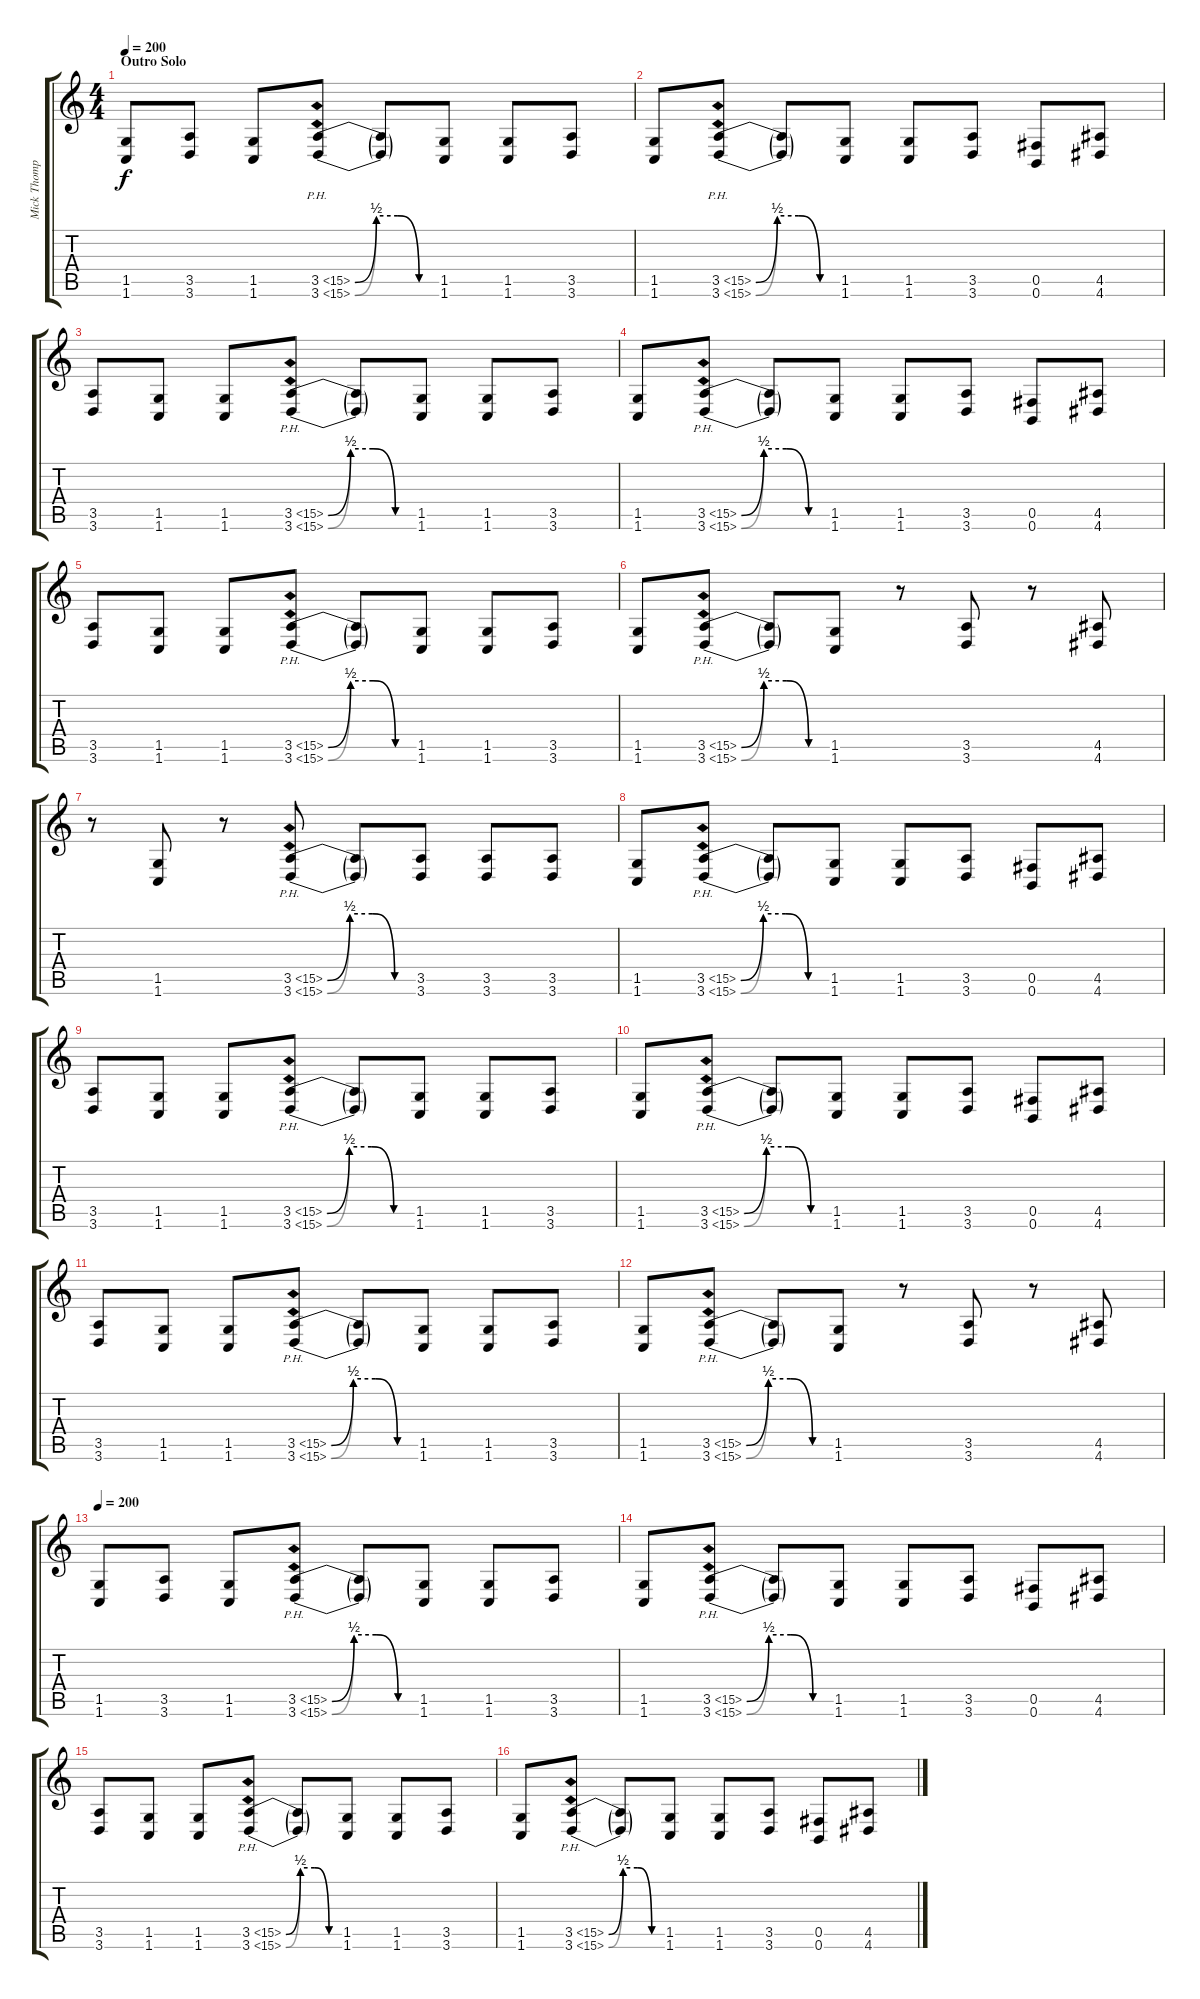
\track ("Mick Thompson" "Mick Thomp") {instrument distortionguitar}
\staff {score tabs}
\tuning (Db4 Ab3 E3 B2 Gb2 B1) {hide}
\ts (4 4)
\section ("" "Outro Solo")
\tempo 200
\clef g2
\ks c
(1.5 1.6).8{dy f} (3.5 3.6).8 (1.5 1.6).8 (3.5{be (custom 0 0 15 2 30 2 45 0 60 0) ph 12} 3.6{be (custom 0 0 15 2 30 2 45 0 60 0) ph 12}).8 (3.5{t} 3.6{t}).8 (1.5 1.6).8 (1.5 1.6).8 (3.5 3.6).8 |
(1.5 1.6).8 (3.5{be (custom 0 0 15 2 30 2 45 0 60 0) ph 12} 3.6{be (custom 0 0 15 2 30 2 45 0 60 0) ph 12}).8 (3.5{t} 3.6{t}).8 (1.5 1.6).8 (1.5 1.6).8 (3.5 3.6).8 (0.5 0.6).8 (4.5 4.6).8 |
(3.5 3.6).8 (1.5 1.6).8 (1.5 1.6).8 (3.5{be (custom 0 0 15 2 30 2 45 0 60 0) ph 12} 3.6{be (custom 0 0 15 2 30 2 45 0 60 0) ph 12}).8 (3.5{t} 3.6{t}).8 (1.5 1.6).8 (1.5 1.6).8 (3.5 3.6).8 |
(1.5 1.6).8 (3.5{be (custom 0 0 15 2 30 2 45 0 60 0) ph 12} 3.6{be (custom 0 0 15 2 30 2 45 0 60 0) ph 12}).8 (3.5{t} 3.6{t}).8 (1.5 1.6).8 (1.5 1.6).8 (3.5 3.6).8 (0.5 0.6).8 (4.5 4.6).8 |
(3.5 3.6).8 (1.5 1.6).8 (1.5 1.6).8 (3.5{be (custom 0 0 15 2 30 2 45 0 60 0) ph 12} 3.6{be (custom 0 0 15 2 30 2 45 0 60 0) ph 12}).8 (3.5{t} 3.6{t}).8 (1.5 1.6).8 (1.5 1.6).8 (3.5 3.6).8 |
(1.5 1.6).8 (3.5{be (custom 0 0 15 2 30 2 45 0 60 0) ph 12} 3.6{be (custom 0 0 15 2 30 2 45 0 60 0) ph 12}).8 (3.5{t} 3.6{t}).8 (1.5 1.6).8 r.8 (3.5 3.6).8 r.8 (4.5 4.6).8 |
r.8 (1.5 1.6).8 r.8 (3.5{be (custom 0 0 15 2 30 2 45 0 60 0) ph 12} 3.6{be (custom 0 0 15 2 30 2 45 0 60 0) ph 12}).8 (3.5{t} 3.6{t}).8 (3.5 3.6).8 (3.5 3.6).8 (3.5 3.6).8 |
(1.5 1.6).8 (3.5{be (custom 0 0 15 2 30 2 45 0 60 0) ph 12} 3.6{be (custom 0 0 15 2 30 2 45 0 60 0) ph 12}).8 (3.5{t} 3.6{t}).8 (1.5 1.6).8 (1.5 1.6).8 (3.5 3.6).8 (0.5 0.6).8 (4.5 4.6).8 |
(3.5 3.6).8 (1.5 1.6).8 (1.5 1.6).8 (3.5{be (custom 0 0 15 2 30 2 45 0 60 0) ph 12} 3.6{be (custom 0 0 15 2 30 2 45 0 60 0) ph 12}).8 (3.5{t} 3.6{t}).8 (1.5 1.6).8 (1.5 1.6).8 (3.5 3.6).8 |
(1.5 1.6).8 (3.5{be (custom 0 0 15 2 30 2 45 0 60 0) ph 12} 3.6{be (custom 0 0 15 2 30 2 45 0 60 0) ph 12}).8 (3.5{t} 3.6{t}).8 (1.5 1.6).8 (1.5 1.6).8 (3.5 3.6).8 (0.5 0.6).8 (4.5 4.6).8 |
(3.5 3.6).8 (1.5 1.6).8 (1.5 1.6).8 (3.5{be (custom 0 0 15 2 30 2 45 0 60 0) ph 12} 3.6{be (custom 0 0 15 2 30 2 45 0 60 0) ph 12}).8 (3.5{t} 3.6{t}).8 (1.5 1.6).8 (1.5 1.6).8 (3.5 3.6).8 |
(1.5 1.6).8 (3.5{be (custom 0 0 15 2 30 2 45 0 60 0) ph 12} 3.6{be (custom 0 0 15 2 30 2 45 0 60 0) ph 12}).8 (3.5{t} 3.6{t}).8 (1.5 1.6).8 r.8 (3.5 3.6).8 r.8 (4.5 4.6).8 |
\tempo 200
(1.5 1.6).8 (3.5 3.6).8 (1.5 1.6).8 (3.5{be (custom 0 0 15 2 30 2 45 0 60 0) ph 12} 3.6{be (custom 0 0 15 2 30 2 45 0 60 0) ph 12}).8 (3.5{t} 3.6{t}).8 (1.5 1.6).8 (1.5 1.6).8 (3.5 3.6).8 |
(1.5 1.6).8 (3.5{be (custom 0 0 15 2 30 2 45 0 60 0) ph 12} 3.6{be (custom 0 0 15 2 30 2 45 0 60 0) ph 12}).8 (3.5{t} 3.6{t}).8 (1.5 1.6).8 (1.5 1.6).8 (3.5 3.6).8 (0.5 0.6).8 (4.5 4.6).8 |
(3.5 3.6).8 (1.5 1.6).8 (1.5 1.6).8 (3.5{be (custom 0 0 15 2 30 2 45 0 60 0) ph 12} 3.6{be (custom 0 0 15 2 30 2 45 0 60 0) ph 12}).8 (3.5{t} 3.6{t}).8 (1.5 1.6).8 (1.5 1.6).8 (3.5 3.6).8 |
(1.5 1.6).8 (3.5{be (custom 0 0 15 2 30 2 45 0 60 0) ph 12} 3.6{be (custom 0 0 15 2 30 2 45 0 60 0) ph 12}).8 (3.5{t} 3.6{t}).8 (1.5 1.6).8 (1.5 1.6).8 (3.5 3.6).8 (0.5 0.6).8 (4.5 4.6).8
